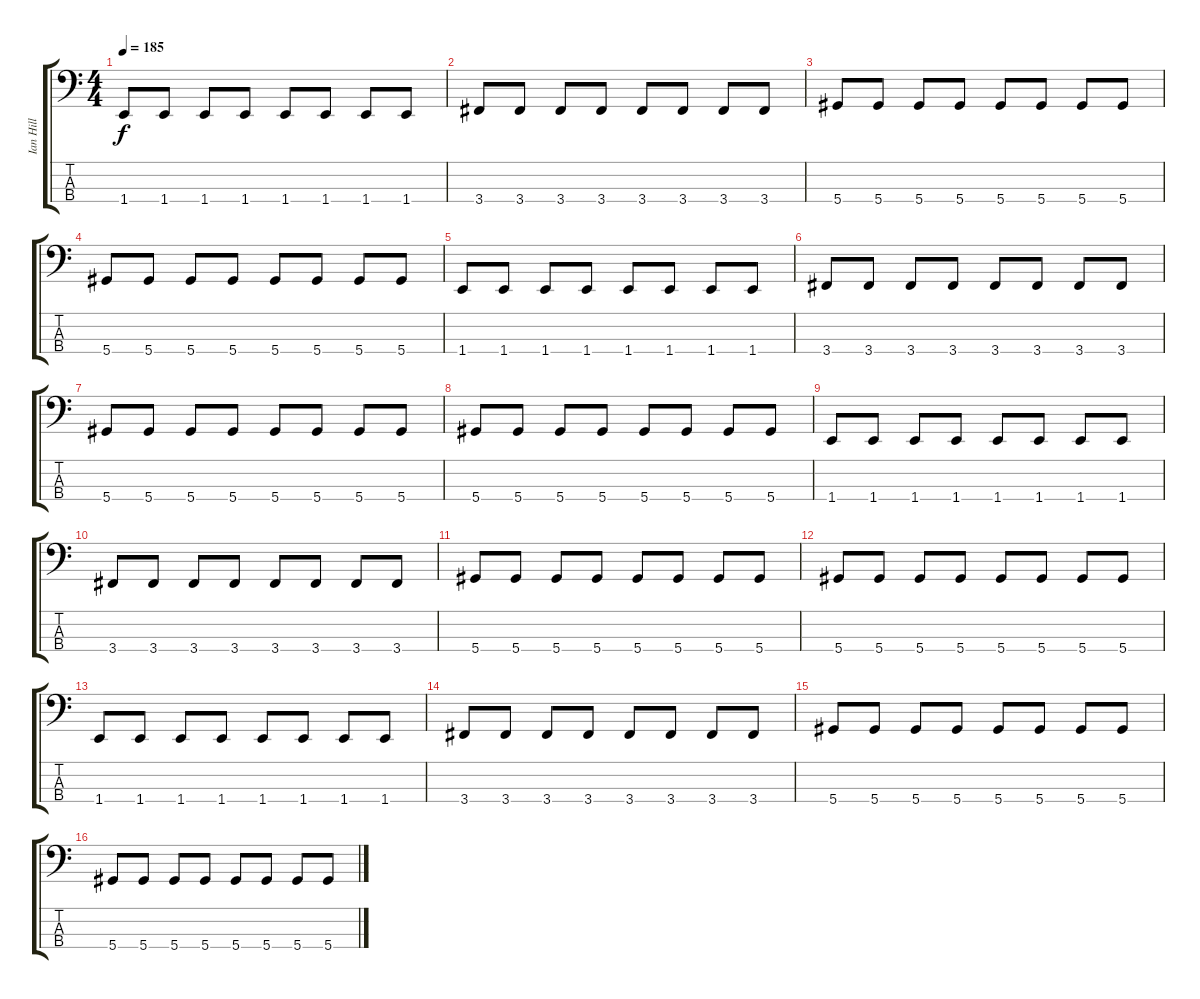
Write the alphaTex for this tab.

\track ("Ian Hill" "Ian Hill") {instrument electricbasspick}
\staff {score tabs}
\tuning (Gb2 Db2 Ab1 Eb1) {hide}
\ts (4 4)
\tempo 185
\clef f4
\ks c
1.4.8{dy f} 1.4.8 1.4.8 1.4.8 1.4.8 1.4.8 1.4.8 1.4.8 |
3.4.8 3.4.8 3.4.8 3.4.8 3.4.8 3.4.8 3.4.8 3.4.8 |
5.4.8 5.4.8 5.4.8 5.4.8 5.4.8 5.4.8 5.4.8 5.4.8 |
5.4.8 5.4.8 5.4.8 5.4.8 5.4.8 5.4.8 5.4.8 5.4.8 |
1.4.8 1.4.8 1.4.8 1.4.8 1.4.8 1.4.8 1.4.8 1.4.8 |
3.4.8 3.4.8 3.4.8 3.4.8 3.4.8 3.4.8 3.4.8 3.4.8 |
5.4.8 5.4.8 5.4.8 5.4.8 5.4.8 5.4.8 5.4.8 5.4.8 |
5.4.8 5.4.8 5.4.8 5.4.8 5.4.8 5.4.8 5.4.8 5.4.8 |
1.4.8 1.4.8 1.4.8 1.4.8 1.4.8 1.4.8 1.4.8 1.4.8 |
3.4.8 3.4.8 3.4.8 3.4.8 3.4.8 3.4.8 3.4.8 3.4.8 |
5.4.8 5.4.8 5.4.8 5.4.8 5.4.8 5.4.8 5.4.8 5.4.8 |
5.4.8 5.4.8 5.4.8 5.4.8 5.4.8 5.4.8 5.4.8 5.4.8 |
1.4.8 1.4.8 1.4.8 1.4.8 1.4.8 1.4.8 1.4.8 1.4.8 |
3.4.8 3.4.8 3.4.8 3.4.8 3.4.8 3.4.8 3.4.8 3.4.8 |
5.4.8 5.4.8 5.4.8 5.4.8 5.4.8 5.4.8 5.4.8 5.4.8 |
5.4.8 5.4.8 5.4.8 5.4.8 5.4.8 5.4.8 5.4.8 5.4.8
